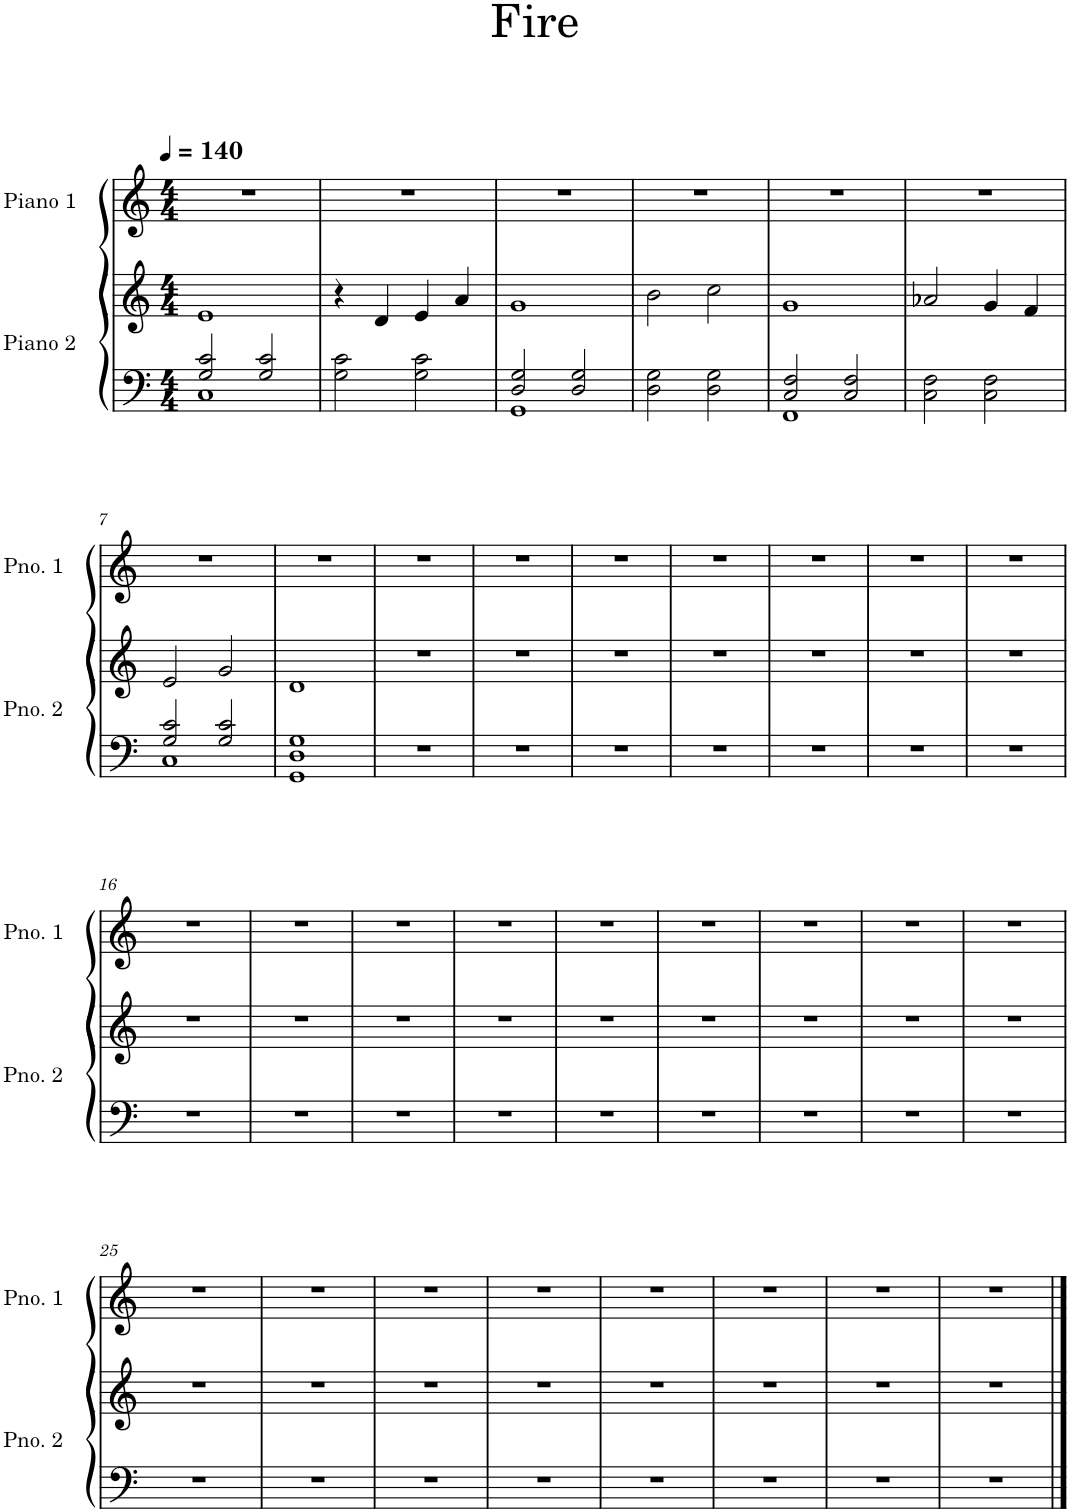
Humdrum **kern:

**kern	**kern	**kern
*part2	*part2	*part1
*staff3	*staff2	*staff1
*I"Piano 2	*	*I"Piano 1
*I'Pno. 2	*	*I'Pno. 1
*clefF4	*clefG2	*clefG2
*k[]	*k[]	*k[]
*M4/4	*M4/4	*M4/4
*MM140	*MM140	*MM140
=1	=1	=1
*^	*	*
2G/ 2c/	1C	1e	1r
2G/ 2c/	.	.	.
*v	*v	*	*
=2	=2	=2
2G\ 2c\	4r	1r
.	4d/	.
2G\ 2c\	4e/	.
.	4a/	.
=3	=3	=3
*^	*	*
2D/ 2G/	1GG	1g	1r
2D/ 2G/	.	.	.
*v	*v	*	*
=4	=4	=4
2D\ 2G\	2b\	1r
2D\ 2G\	2cc\	.
=5	=5	=5
*^	*	*
2C/ 2F/	1FF	1g	1r
2C/ 2F/	.	.	.
*v	*v	*	*
=6	=6	=6
2C\ 2F\	2a-X/	1r
2C\ 2F\	4g/	.
.	4f/	.
!!LO:LB:g=z
=7	=7	=7
*^	*	*
2G/ 2c/	1C	2e/	1r
2G/ 2c/	.	2g/	.
=8	=8	=8	=8
1D 1G	1GG	1d	1r
*v	*v	*	*
=9	=9	=9
1r	1r	1r
=10	=10	=10
1r	1r	1r
=11	=11	=11
1r	1r	1r
=12	=12	=12
1r	1r	1r
=13	=13	=13
1r	1r	1r
=14	=14	=14
1r	1r	1r
=15	=15	=15
1r	1r	1r
!!LO:LB:g=z
=16	=16	=16
1r	1r	1r
=17	=17	=17
1r	1r	1r
=18	=18	=18
1r	1r	1r
=19	=19	=19
1r	1r	1r
=20	=20	=20
1r	1r	1r
=21	=21	=21
1r	1r	1r
=22	=22	=22
1r	1r	1r
=23	=23	=23
1r	1r	1r
=24	=24	=24
1r	1r	1r
!!LO:LB:g=z
=25	=25	=25
1r	1r	1r
=26	=26	=26
1r	1r	1r
=27	=27	=27
1r	1r	1r
=28	=28	=28
1r	1r	1r
=29	=29	=29
1r	1r	1r
=30	=30	=30
1r	1r	1r
=31	=31	=31
1r	1r	1r
=32	=32	=32
1r	1r	1r
==	==	==
*-	*-	*-
